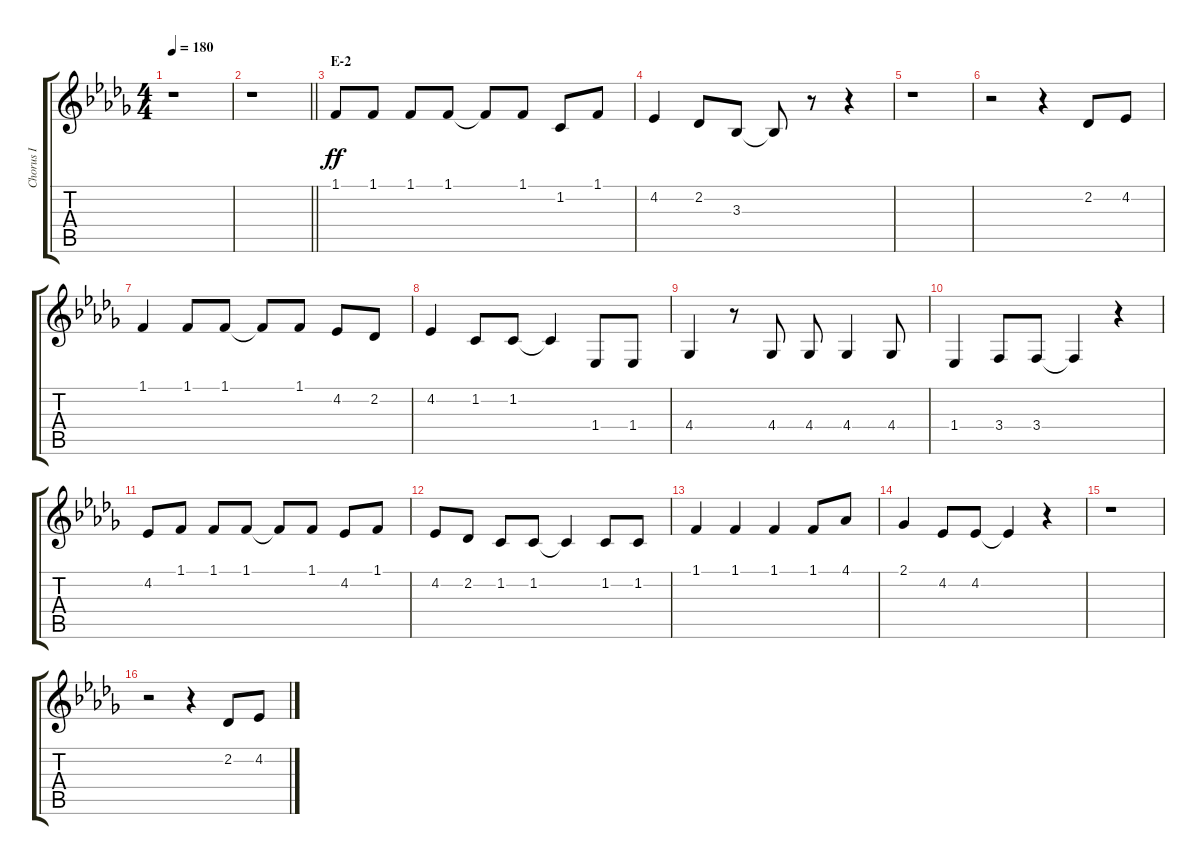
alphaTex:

\track ("Chorus I" "Chorus I") {instrument voiceoohs}
\staff {score tabs}
\tuning (E4 B3 G3 D3 A2 E2) {hide}
\ts (4 4)
\tempo 180
\clef g2
\ks db
r.1{dy ff} |
\barLineRight lightlight
r.1 |
\section ("" "E-2")
1.1.8 1.1.8 1.1.8 1.1.8 1.1{t}.8 1.1.8 1.2.8 1.1.8 |
4.2.4 2.2.8 3.3.8 3.3{t}.8 r.8 r.4 |
r.1 |
r.2 r.4 2.2.8 4.2.8 |
1.1.4 1.1.8 1.1.8 1.1{t}.8 1.1.8 4.2.8 2.2.8 |
4.2.4 1.2.8 1.2.8 1.2{t}.4 1.4.8 1.4.8 |
4.4.4 r.8 4.4.8 4.4.8 4.4.4 4.4.8 |
1.4.4 3.4.8 3.4.8 3.4{t}.4 r.4 |
4.2.8 1.1.8 1.1.8 1.1.8 1.1{t}.8 1.1.8 4.2.8 1.1.8 |
4.2.8 2.2.8 1.2.8 1.2.8 1.2{t}.4 1.2.8 1.2.8 |
1.1.4 1.1.4 1.1.4 1.1.8 4.1.8 |
2.1.4 4.2.8 4.2.8 4.2{t}.4 r.4 |
r.1 |
r.2 r.4 2.2.8 4.2.8
